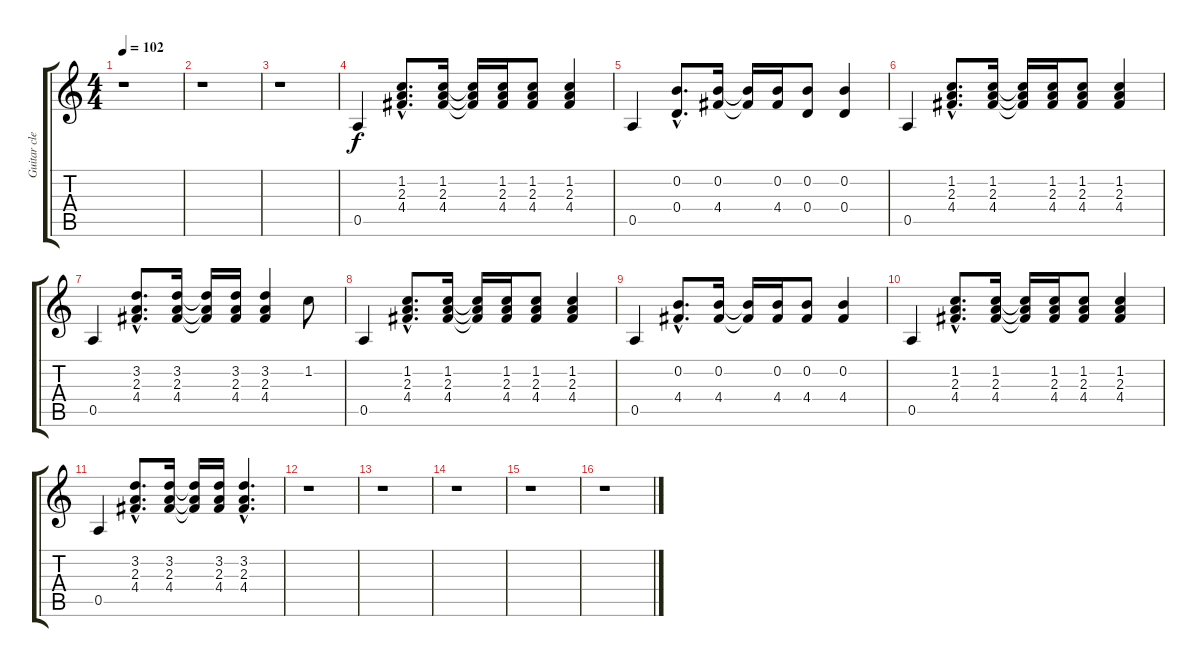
\track ("Guitar clean " "Guitar cle") {instrument electricguitarclean}
\staff {score tabs}
\tuning (E4 B3 G3 D3 A2 E2) {hide}
\ts (4 4)
\tempo 102
\clef g2
\ks c
r.1{dy f} |
r.1 |
r.1 |
0.5.4 (1.2{hac} 2.3{hac} 4.4{hac}).8{d} (1.2 2.3 4.4).16 (1.2{t} 2.3{t} 4.4{t}).16 (1.2 2.3 4.4).16 (1.2 2.3 4.4).8 (1.2 2.3 4.4).4 |
0.5.4 (0.2{hac} 0.4{hac}).8{d} (0.2 4.4).16 (0.2{t} 4.4{t}).16 (0.2 4.4).16 (0.2 0.4).8 (0.2 0.4).4 |
0.5.4 (1.2{hac} 2.3{hac} 4.4{hac}).8{d} (1.2 2.3 4.4).16 (1.2{t} 2.3{t} 4.4{t}).16 (1.2 2.3 4.4).16 (1.2 2.3 4.4).8 (1.2 2.3 4.4).4 |
0.5.4 (3.2{hac} 2.3{hac} 4.4{hac}).8{d} (3.2 2.3 4.4).16 (3.2{t} 2.3{t} 4.4{t}).16 (3.2 2.3 4.4).16 (3.2 2.3 4.4).4 1.2.8 |
0.5.4 (1.2{hac} 2.3{hac} 4.4{hac}).8{d} (1.2 2.3 4.4).16 (1.2{t} 2.3{t} 4.4{t}).16 (1.2 2.3 4.4).16 (1.2 2.3 4.4).8 (1.2 2.3 4.4).4 |
0.5.4 (0.2{hac} 4.4{hac}).8{d} (0.2 4.4).16 (0.2{t} 4.4{t}).16 (0.2 4.4).16 (0.2 4.4).8 (0.2 4.4).4 |
0.5.4 (1.2{hac} 2.3{hac} 4.4{hac}).8{d} (1.2 2.3 4.4).16 (1.2{t} 2.3{t} 4.4{t}).16 (1.2 2.3 4.4).16 (1.2 2.3 4.4).8 (1.2 2.3 4.4).4 |
0.5.4 (3.2{hac} 2.3{hac} 4.4{hac}).8{d} (3.2 2.3 4.4).16 (3.2{t} 2.3{t} 4.4{t}).16 (3.2 2.3 4.4).16 (3.2{hac} 2.3{hac} 4.4{hac}).4{d} |
r.1 |
r.1 |
r.1 |
r.1 |
r.1
